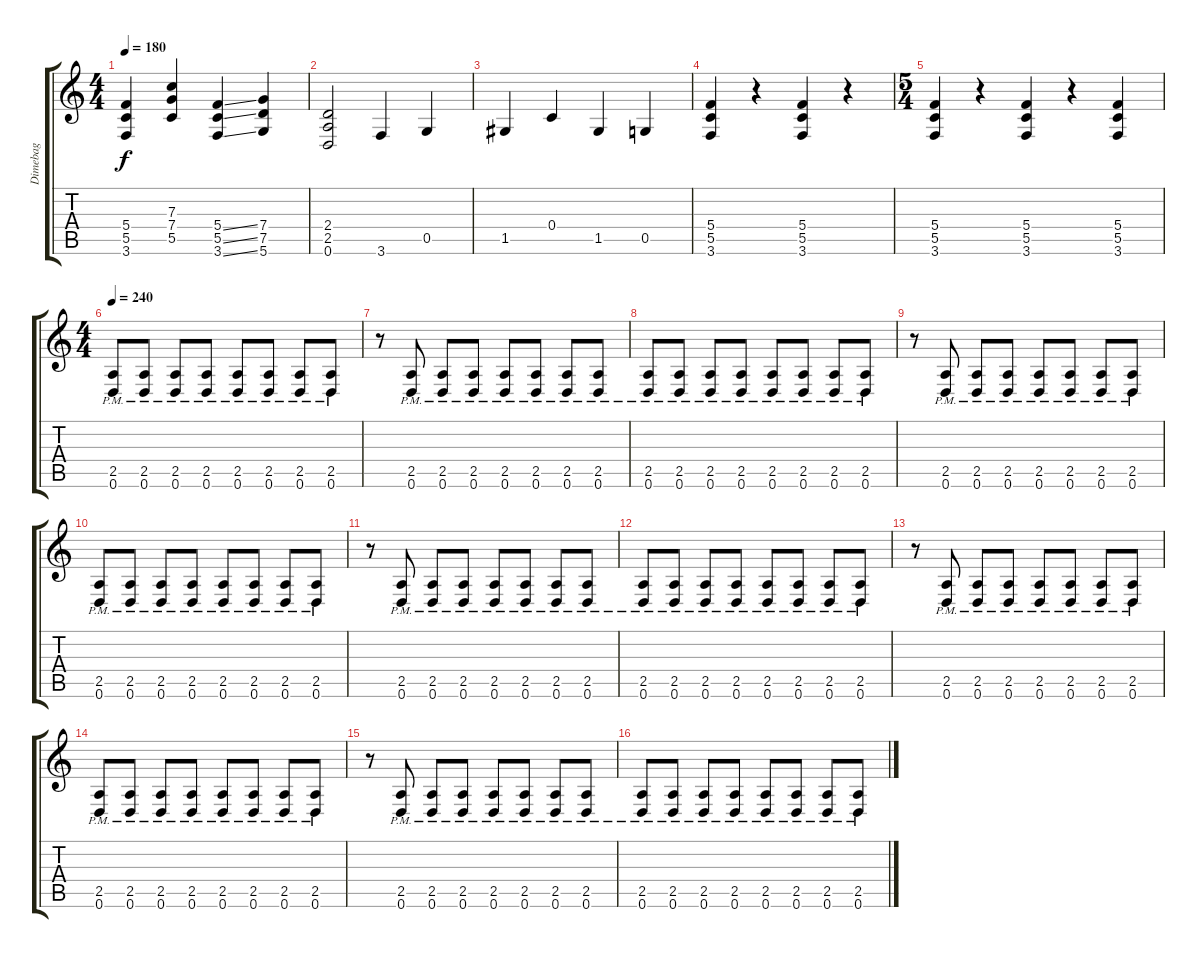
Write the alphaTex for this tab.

\track ("Dimebag" "Dimebag") {instrument distortionguitar}
\staff {score tabs}
\tuning (D4 A3 F3 C3 G2 D2) {hide}
\ts (4 4)
\tempo 180
\clef g2
\ks c
(5.4 5.5 3.6).4{dy f instrument distortionguitar} (7.3 7.4 5.5).4{instrument guitarfretnoise} (5.4{ss} 5.5{ss} 3.6{ss}).4{instrument distortionguitar} (7.4 7.5 5.6).4 |
(2.4 2.5 0.6).2 3.6.4 0.5.4 |
1.5.4 0.4.4 1.5.4 0.5.4 |
(5.4 5.5 3.6).4 r.4 (5.4 5.5 3.6).4 r.4 |
\ts (5 4)
(5.4 5.5 3.6).4 r.4 (5.4 5.5 3.6).4 r.4 (5.4 5.5 3.6).4 |
\ts (4 4)
\tempo 240
(2.5{pm} 0.6).8 (2.5{pm} 0.6).8 (2.5{pm} 0.6).8 (2.5{pm} 0.6).8 (2.5{pm} 0.6).8 (2.5{pm} 0.6).8 (2.5{pm} 0.6).8 (2.5{pm} 0.6).8 |
r.8 (2.5{pm} 0.6).8 (2.5{pm} 0.6).8 (2.5{pm} 0.6).8 (2.5{pm} 0.6).8 (2.5{pm} 0.6).8 (2.5{pm} 0.6).8 (2.5{pm} 0.6).8 |
(2.5{pm} 0.6).8 (2.5{pm} 0.6).8 (2.5{pm} 0.6).8 (2.5{pm} 0.6).8 (2.5{pm} 0.6).8 (2.5{pm} 0.6).8 (2.5{pm} 0.6).8 (2.5{pm} 0.6).8 |
r.8 (2.5{pm} 0.6).8 (2.5{pm} 0.6).8 (2.5{pm} 0.6).8 (2.5{pm} 0.6).8 (2.5{pm} 0.6).8 (2.5{pm} 0.6).8 (2.5{pm} 0.6).8 |
(2.5{pm} 0.6).8 (2.5{pm} 0.6).8 (2.5{pm} 0.6).8 (2.5{pm} 0.6).8 (2.5{pm} 0.6).8 (2.5{pm} 0.6).8 (2.5{pm} 0.6).8 (2.5{pm} 0.6).8 |
r.8 (2.5{pm} 0.6).8 (2.5{pm} 0.6).8 (2.5{pm} 0.6).8 (2.5{pm} 0.6).8 (2.5{pm} 0.6).8 (2.5{pm} 0.6).8 (2.5{pm} 0.6).8 |
(2.5{pm} 0.6).8 (2.5{pm} 0.6).8 (2.5{pm} 0.6).8 (2.5{pm} 0.6).8 (2.5{pm} 0.6).8 (2.5{pm} 0.6).8 (2.5{pm} 0.6).8 (2.5{pm} 0.6).8 |
r.8 (2.5{pm} 0.6).8 (2.5{pm} 0.6).8 (2.5{pm} 0.6).8 (2.5{pm} 0.6).8 (2.5{pm} 0.6).8 (2.5{pm} 0.6).8 (2.5{pm} 0.6).8 |
(2.5{pm} 0.6).8 (2.5{pm} 0.6).8 (2.5{pm} 0.6).8 (2.5{pm} 0.6).8 (2.5{pm} 0.6).8 (2.5{pm} 0.6).8 (2.5{pm} 0.6).8 (2.5{pm} 0.6).8 |
r.8 (2.5{pm} 0.6).8 (2.5{pm} 0.6).8 (2.5{pm} 0.6).8 (2.5{pm} 0.6).8 (2.5{pm} 0.6).8 (2.5{pm} 0.6).8 (2.5{pm} 0.6).8 |
(2.5{pm} 0.6).8 (2.5{pm} 0.6).8 (2.5{pm} 0.6).8 (2.5{pm} 0.6).8 (2.5{pm} 0.6).8 (2.5{pm} 0.6).8 (2.5{pm} 0.6).8 (2.5{pm} 0.6).8
